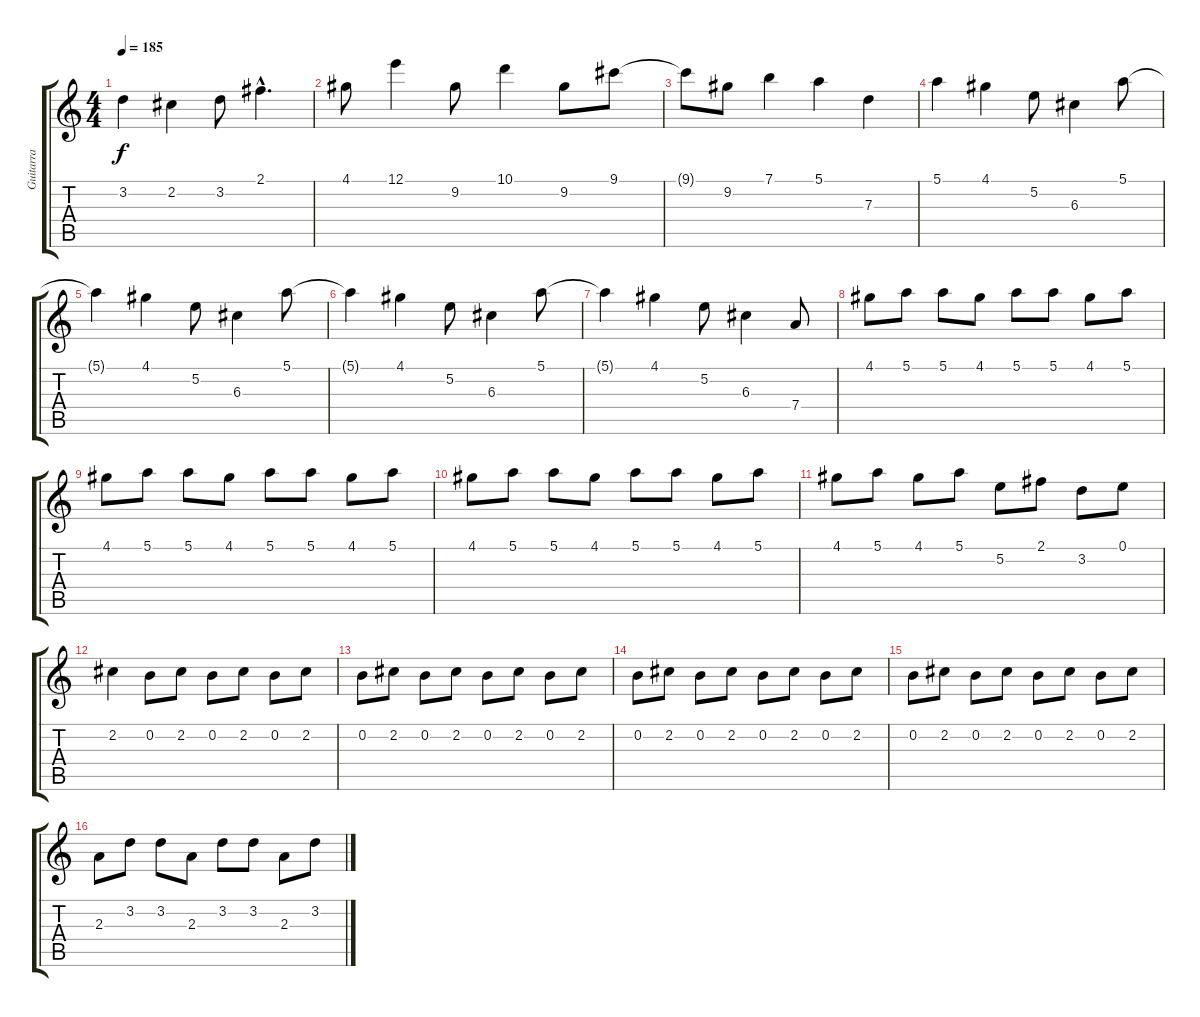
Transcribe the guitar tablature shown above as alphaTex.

\track ("Guitarra" "Guitarra") {instrument electricguitarjazz}
\staff {score tabs}
\tuning (E4 B3 G3 D3 A2 E2) {hide}
\ts (4 4)
\tempo 185
\clef g2
\ks c
3.2{t}.4{dy f} 2.2.4 3.2.8 2.1{hac}.4{d} |
4.1.8 12.1.4 9.2.8 10.1.4 9.2.8 9.1.8 |
9.1{t}.8 9.2.8 7.1.4 5.1.4 7.3.4 |
5.1.4 4.1.4 5.2.8 6.3.4 5.1.8 |
5.1{t}.4 4.1.4 5.2.8 6.3.4 5.1.8 |
5.1{t}.4 4.1.4 5.2.8 6.3.4 5.1.8 |
5.1{t}.4 4.1.4 5.2.8 6.3.4 7.4.8 |
4.1.8 5.1.8 5.1.8 4.1.8 5.1.8 5.1.8 4.1.8 5.1.8 |
4.1.8 5.1.8 5.1.8 4.1.8 5.1.8 5.1.8 4.1.8 5.1.8 |
4.1.8 5.1.8 5.1.8 4.1.8 5.1.8 5.1.8 4.1.8 5.1.8 |
4.1.8 5.1.8 4.1.8 5.1.8 5.2.8 2.1.8 3.2.8 0.1.8 |
2.2.4 0.2.8 2.2.8 0.2.8 2.2.8 0.2.8 2.2.8 |
0.2.8 2.2.8 0.2.8 2.2.8 0.2.8 2.2.8 0.2.8 2.2.8 |
0.2.8 2.2.8 0.2.8 2.2.8 0.2.8 2.2.8 0.2.8 2.2.8 |
0.2.8 2.2.8 0.2.8 2.2.8 0.2.8 2.2.8 0.2.8 2.2.8 |
2.3.8 3.2.8 3.2.8 2.3.8 3.2.8 3.2.8 2.3.8 3.2.8
